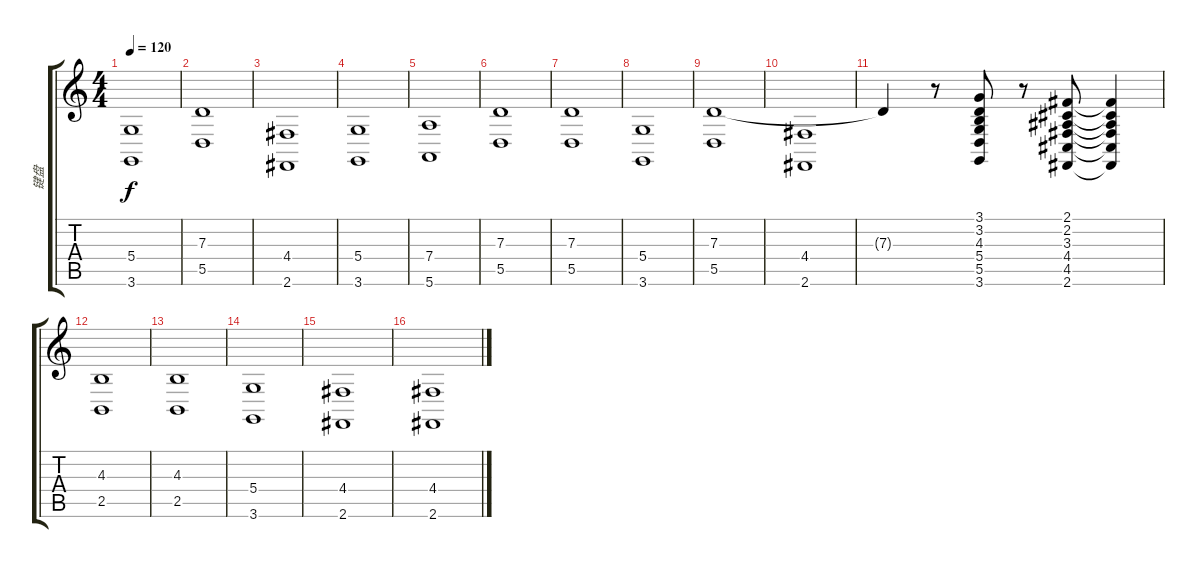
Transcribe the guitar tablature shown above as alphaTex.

\track ("键盘" "键盘") {instrument brightacousticpiano}
\staff {score tabs}
\tuning (E4 B3 G3 D3 A2 E2) {hide}
\ts (4 4)
\tempo 120
\clef g2
\ks c
(5.4 3.6).1{dy f} |
(7.3 5.5).1 |
(4.4 2.6).1 |
(5.4 3.6).1 |
(7.4 5.6).1 |
(7.3 5.5).1 |
(7.3 5.5).1 |
(5.4 3.6).1 |
(7.3 5.5).1 |
(4.4 2.6).1 |
7.3{t}.4 r.8 (3.1 3.2 4.3 5.4 5.5 3.6).8 r.8 (2.1 2.2 3.3 4.4 4.5 2.6).8 (2.1{t} 2.2{t} 3.3{t} 4.4{t} 4.5{t} 2.6{t}).4 |
(4.3 2.5).1 |
(4.3 2.5).1 |
(5.4 3.6).1 |
(4.4 2.6).1 |
(4.4 2.6).1
